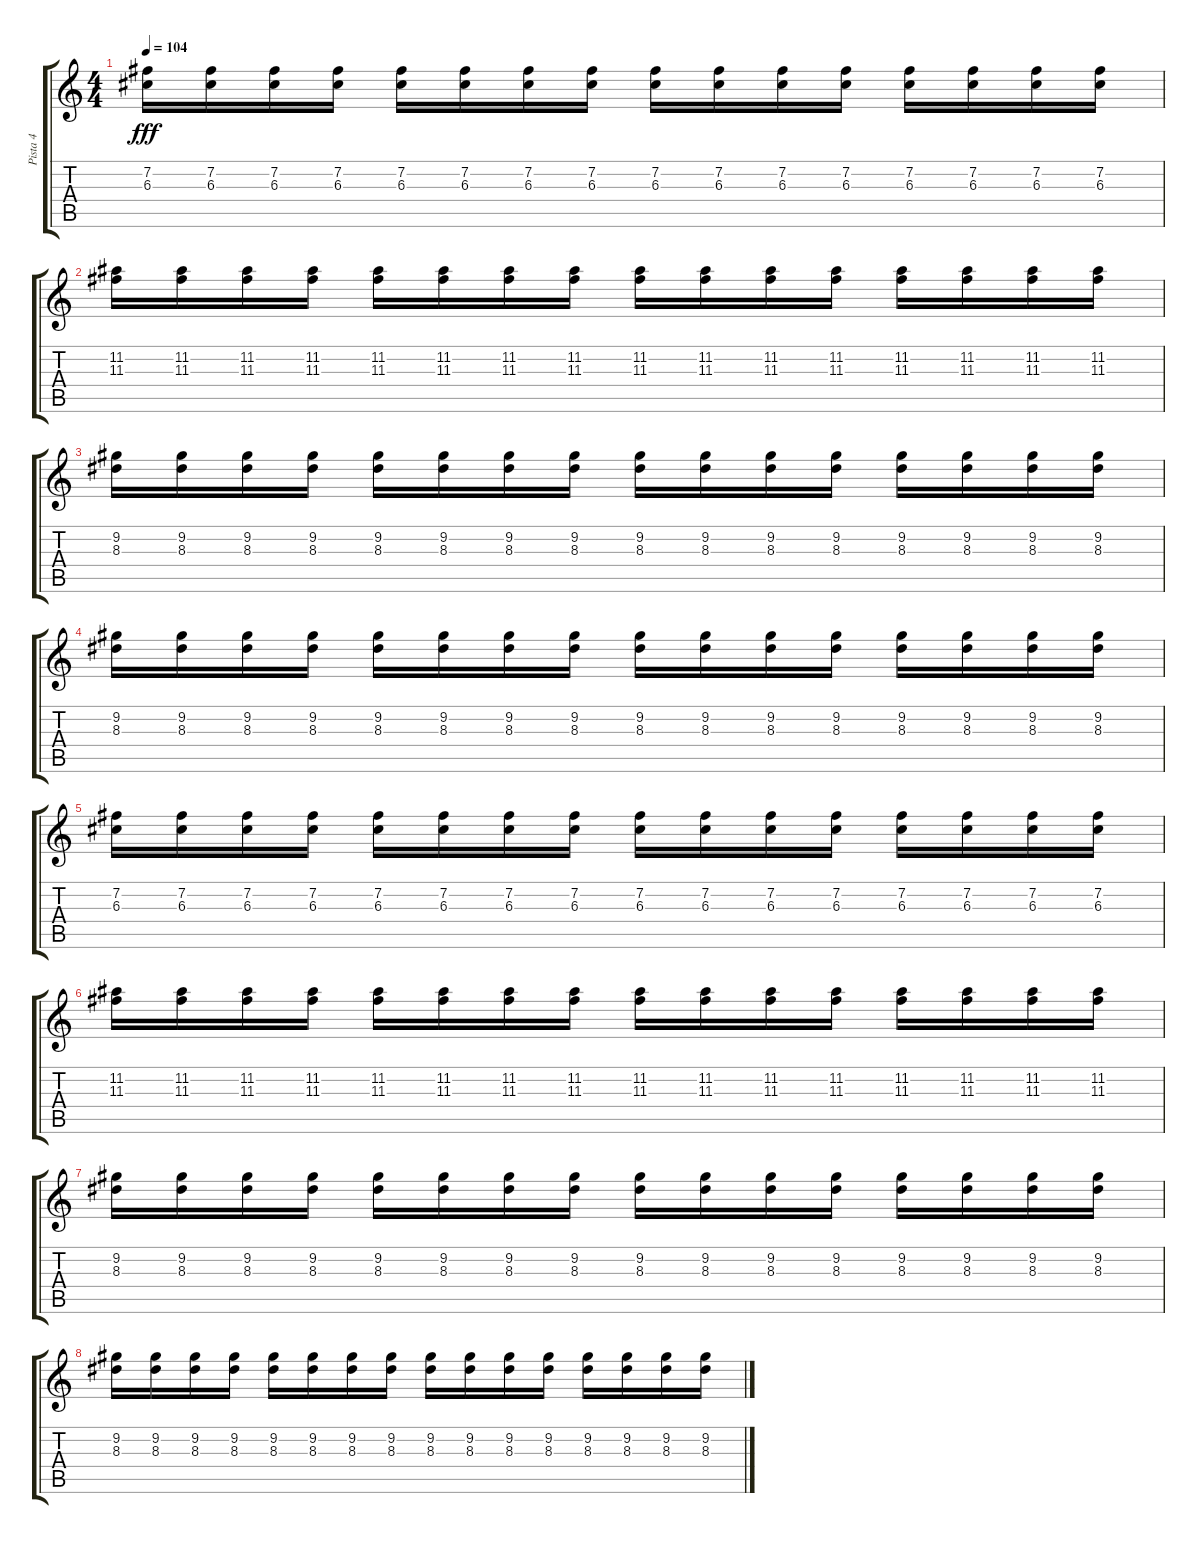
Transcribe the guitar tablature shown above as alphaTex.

\track ("Pista 4" "Pista 4") {instrument distortionguitar}
\staff {score tabs}
\tuning (E4 B3 G3 D3 A2 E2) {hide}
\ts (4 4)
\tempo 104
\clef g2
\ks c
(7.2 6.3).16{dy fff} (7.2 6.3).16 (7.2 6.3).16 (7.2 6.3).16 (7.2 6.3).16 (7.2 6.3).16 (7.2 6.3).16 (7.2 6.3).16 (7.2 6.3).16 (7.2 6.3).16 (7.2 6.3).16 (7.2 6.3).16 (7.2 6.3).16 (7.2 6.3).16 (7.2 6.3).16 (7.2 6.3).16 |
(11.2 11.3).16 (11.2 11.3).16 (11.2 11.3).16 (11.2 11.3).16 (11.2 11.3).16 (11.2 11.3).16 (11.2 11.3).16 (11.2 11.3).16 (11.2 11.3).16 (11.2 11.3).16 (11.2 11.3).16 (11.2 11.3).16 (11.2 11.3).16 (11.2 11.3).16 (11.2 11.3).16 (11.2 11.3).16 |
(9.2 8.3).16 (9.2 8.3).16 (9.2 8.3).16 (9.2 8.3).16 (9.2 8.3).16 (9.2 8.3).16 (9.2 8.3).16 (9.2 8.3).16 (9.2 8.3).16 (9.2 8.3).16 (9.2 8.3).16 (9.2 8.3).16 (9.2 8.3).16 (9.2 8.3).16 (9.2 8.3).16 (9.2 8.3).16 |
(9.2 8.3).16 (9.2 8.3).16 (9.2 8.3).16 (9.2 8.3).16 (9.2 8.3).16 (9.2 8.3).16 (9.2 8.3).16 (9.2 8.3).16 (9.2 8.3).16 (9.2 8.3).16 (9.2 8.3).16 (9.2 8.3).16 (9.2 8.3).16 (9.2 8.3).16 (9.2 8.3).16 (9.2 8.3).16 |
(7.2 6.3).16 (7.2 6.3).16 (7.2 6.3).16 (7.2 6.3).16 (7.2 6.3).16 (7.2 6.3).16 (7.2 6.3).16 (7.2 6.3).16 (7.2 6.3).16 (7.2 6.3).16 (7.2 6.3).16 (7.2 6.3).16 (7.2 6.3).16 (7.2 6.3).16 (7.2 6.3).16 (7.2 6.3).16 |
(11.2 11.3).16 (11.2 11.3).16 (11.2 11.3).16 (11.2 11.3).16 (11.2 11.3).16 (11.2 11.3).16 (11.2 11.3).16 (11.2 11.3).16 (11.2 11.3).16 (11.2 11.3).16 (11.2 11.3).16 (11.2 11.3).16 (11.2 11.3).16 (11.2 11.3).16 (11.2 11.3).16 (11.2 11.3).16 |
(9.2 8.3).16 (9.2 8.3).16 (9.2 8.3).16 (9.2 8.3).16 (9.2 8.3).16 (9.2 8.3).16 (9.2 8.3).16 (9.2 8.3).16 (9.2 8.3).16 (9.2 8.3).16 (9.2 8.3).16 (9.2 8.3).16 (9.2 8.3).16 (9.2 8.3).16 (9.2 8.3).16 (9.2 8.3).16 |
(9.2 8.3).16 (9.2 8.3).16 (9.2 8.3).16 (9.2 8.3).16 (9.2 8.3).16 (9.2 8.3).16 (9.2 8.3).16 (9.2 8.3).16 (9.2 8.3).16 (9.2 8.3).16 (9.2 8.3).16 (9.2 8.3).16 (9.2 8.3).16 (9.2 8.3).16 (9.2 8.3).16 (9.2 8.3).16
